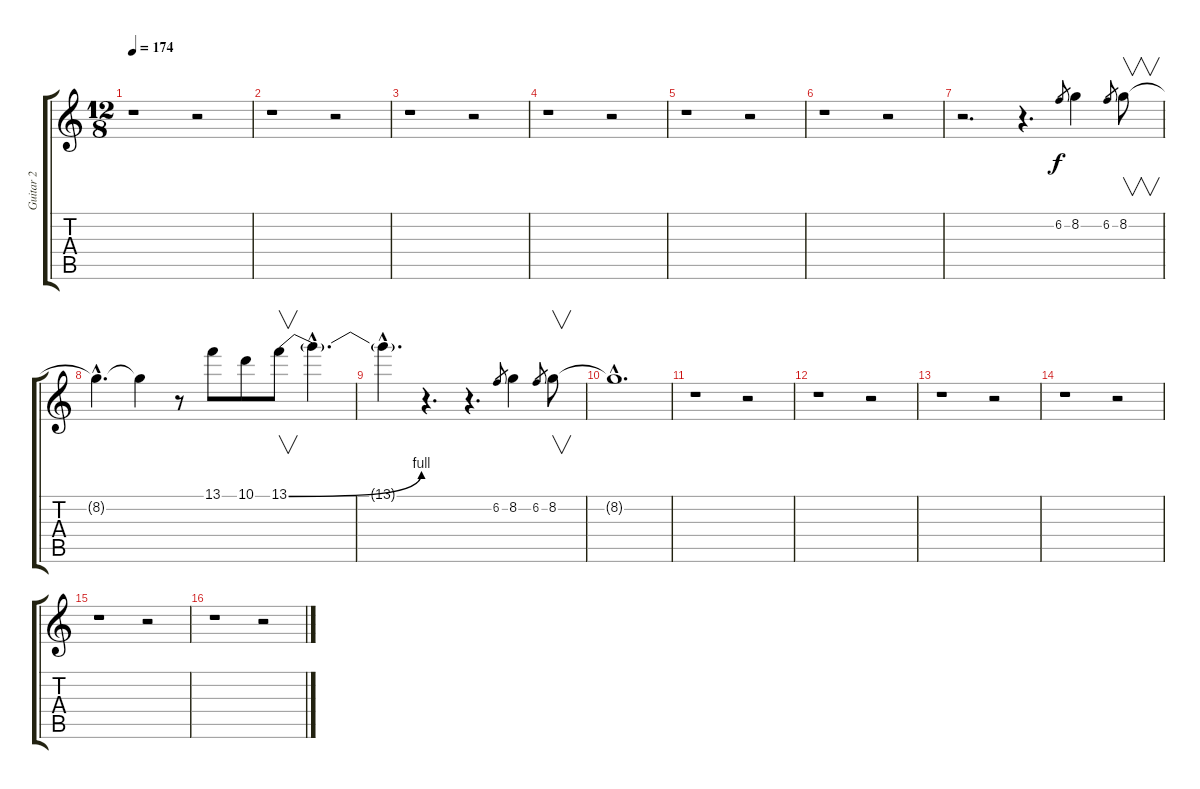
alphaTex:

\track ("Guitar 2" "Guitar 2") {instrument distortionguitar}
\staff {score tabs}
\tuning (E4 B3 G3 D3 A2 E2) {hide}
\ts (12 8)
\tempo 174
\clef g2
\ks c
r.1{dy f} r.2 |
r.1 r.2 |
r.1 r.2 |
r.1 r.2 |
r.1 r.2 |
r.1 r.2 |
r.2{d} r.4{d} 6.2.8{gr} 8.2.4 6.2.8{gr} 8.2.8{v} |
8.2{hac t}.4{d} 8.2{t}.4 r.8 13.1.8 10.1.8 13.1{be (bend 0 0 60 4)}.8{v} 13.1{hac t}.4{d} |
13.1{hac t}.4{d} r.4{d} r.4{d} 6.2.8{gr} 8.2.4 6.2.8{gr} 8.2.8{v} |
8.2{hac t}.1{d} |
r.1 r.2 |
r.1 r.2 |
r.1 r.2 |
r.1 r.2 |
r.1 r.2 |
r.1 r.2
